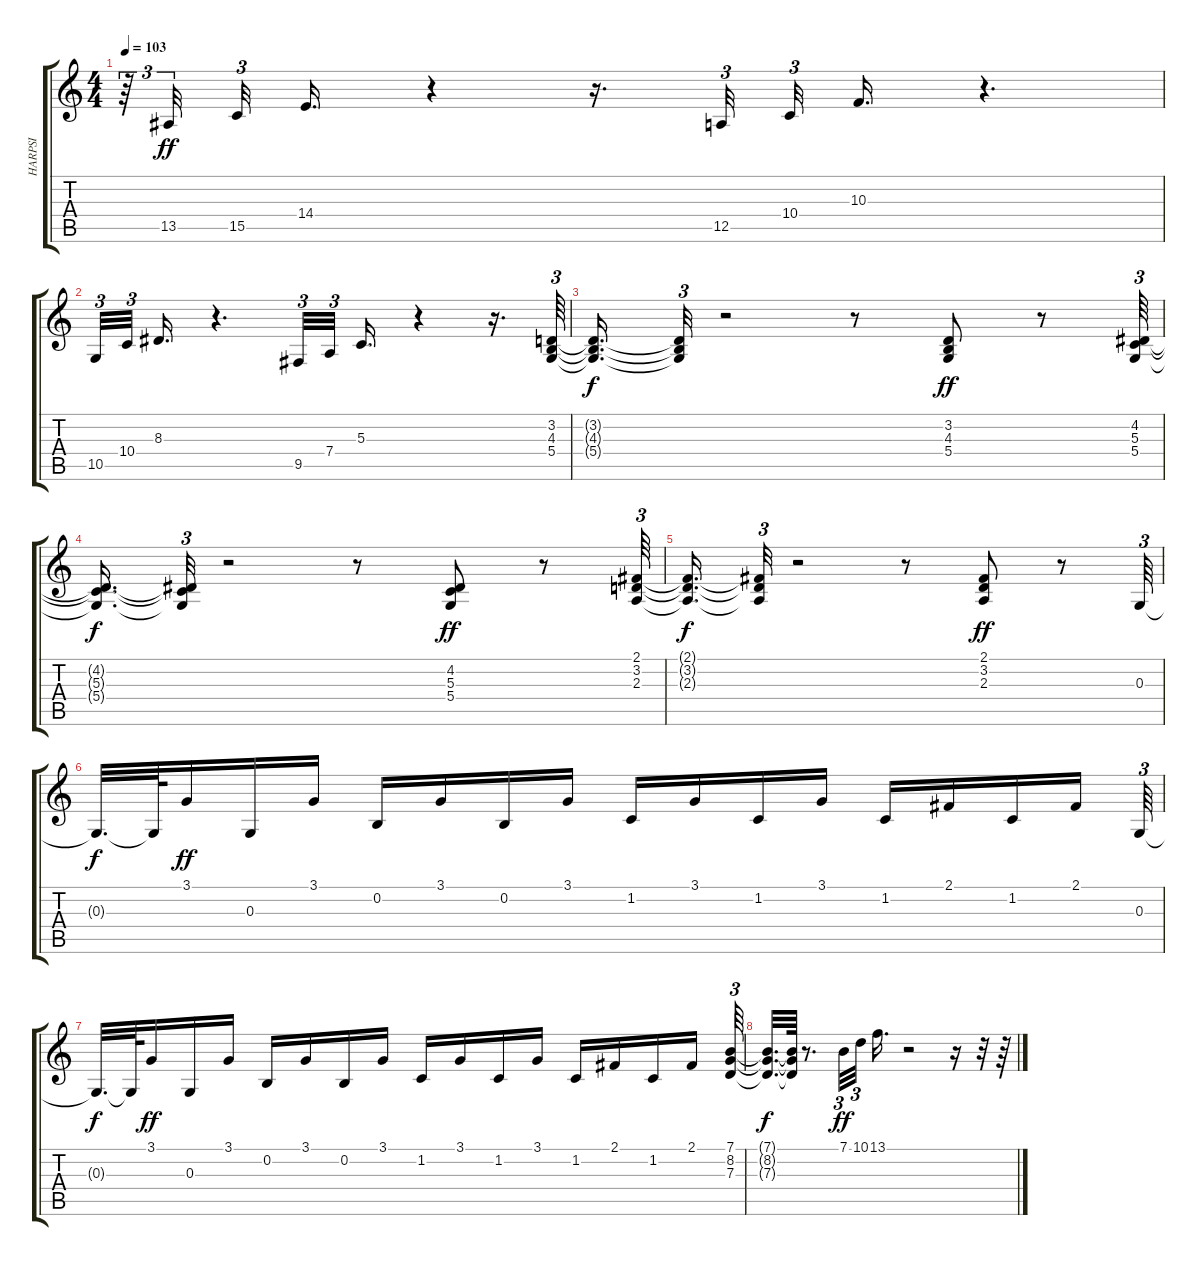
\track ("HARPSI" "HARPSI") {instrument harpsichord}
\staff {score tabs}
\tuning (E4 B3 G3 D3 A2 E2) {hide}
\ts (4 4)
\tempo 103
\clef g2
\ks c
r.64{tu (3 2) dy ff} 13.5.32{tu (3 2)} 15.5.32{tu (3 2)} 14.4.16{d} r.4 r.16{d} 12.5.32{tu (3 2)} 10.4.32{tu (3 2)} 10.3.16{d} r.4{d} |
10.5.32{tu (3 2)} 10.4.32{tu (3 2)} 8.3.16{d} r.4{d} 9.5.32{tu (3 2)} 7.4.32{tu (3 2)} 5.3.16{d} r.4 r.16{d} (3.2 4.3 5.4).64{tu (3 2)} |
(3.2{t} 4.3{t} 5.4{t}).16{d dy f} (3.2{t} 4.3{t} 5.4{t}).32{tu (3 2)} r.2 r.8 (3.2 4.3 5.4).8{dy ff} r.8 (4.2 5.3 5.4).64{tu (3 2)} |
(4.2{t} 5.3{t} 5.4{t}).16{d dy f} (4.2{t} 5.3{t} 5.4{t}).32{tu (3 2)} r.2 r.8 (4.2 5.3 5.4).8{dy ff} r.8 (2.1 3.2 2.3).64{tu (3 2)} |
(2.1{t} 3.2{t} 2.3{t}).16{d dy f} (2.1{t} 3.2{t} 2.3{t}).32{tu (3 2)} r.2 r.8 (2.1 3.2 2.3).8{dy ff} r.8 0.3.64{tu (3 2)} |
0.3{t}.32{d dy f} 0.3{t}.64 3.1.16{dy ff} 0.3.16 3.1.16 0.2.16 3.1.16 0.2.16 3.1.16 1.2.16 3.1.16 1.2.16 3.1.16 1.2.16 2.1.16 1.2.16 2.1.16 0.3.64{tu (3 2)} |
0.3{t}.32{d dy f} 0.3{t}.64 3.1.16{dy ff} 0.3.16 3.1.16 0.2.16 3.1.16 0.2.16 3.1.16 1.2.16 3.1.16 1.2.16 3.1.16 1.2.16 2.1.16 1.2.16 2.1.16 (7.1 8.2 7.3).64{tu (3 2)} |
(7.1{t} 8.2{t} 7.3{t}).32{d dy f} (7.1{t} 8.2{t} 7.3{t}).64 r.8{d} 7.1.32{tu (3 2) dy ff} 10.1.32{tu (3 2)} 13.1.16{d} r.2 r.16 r.32 r.64
